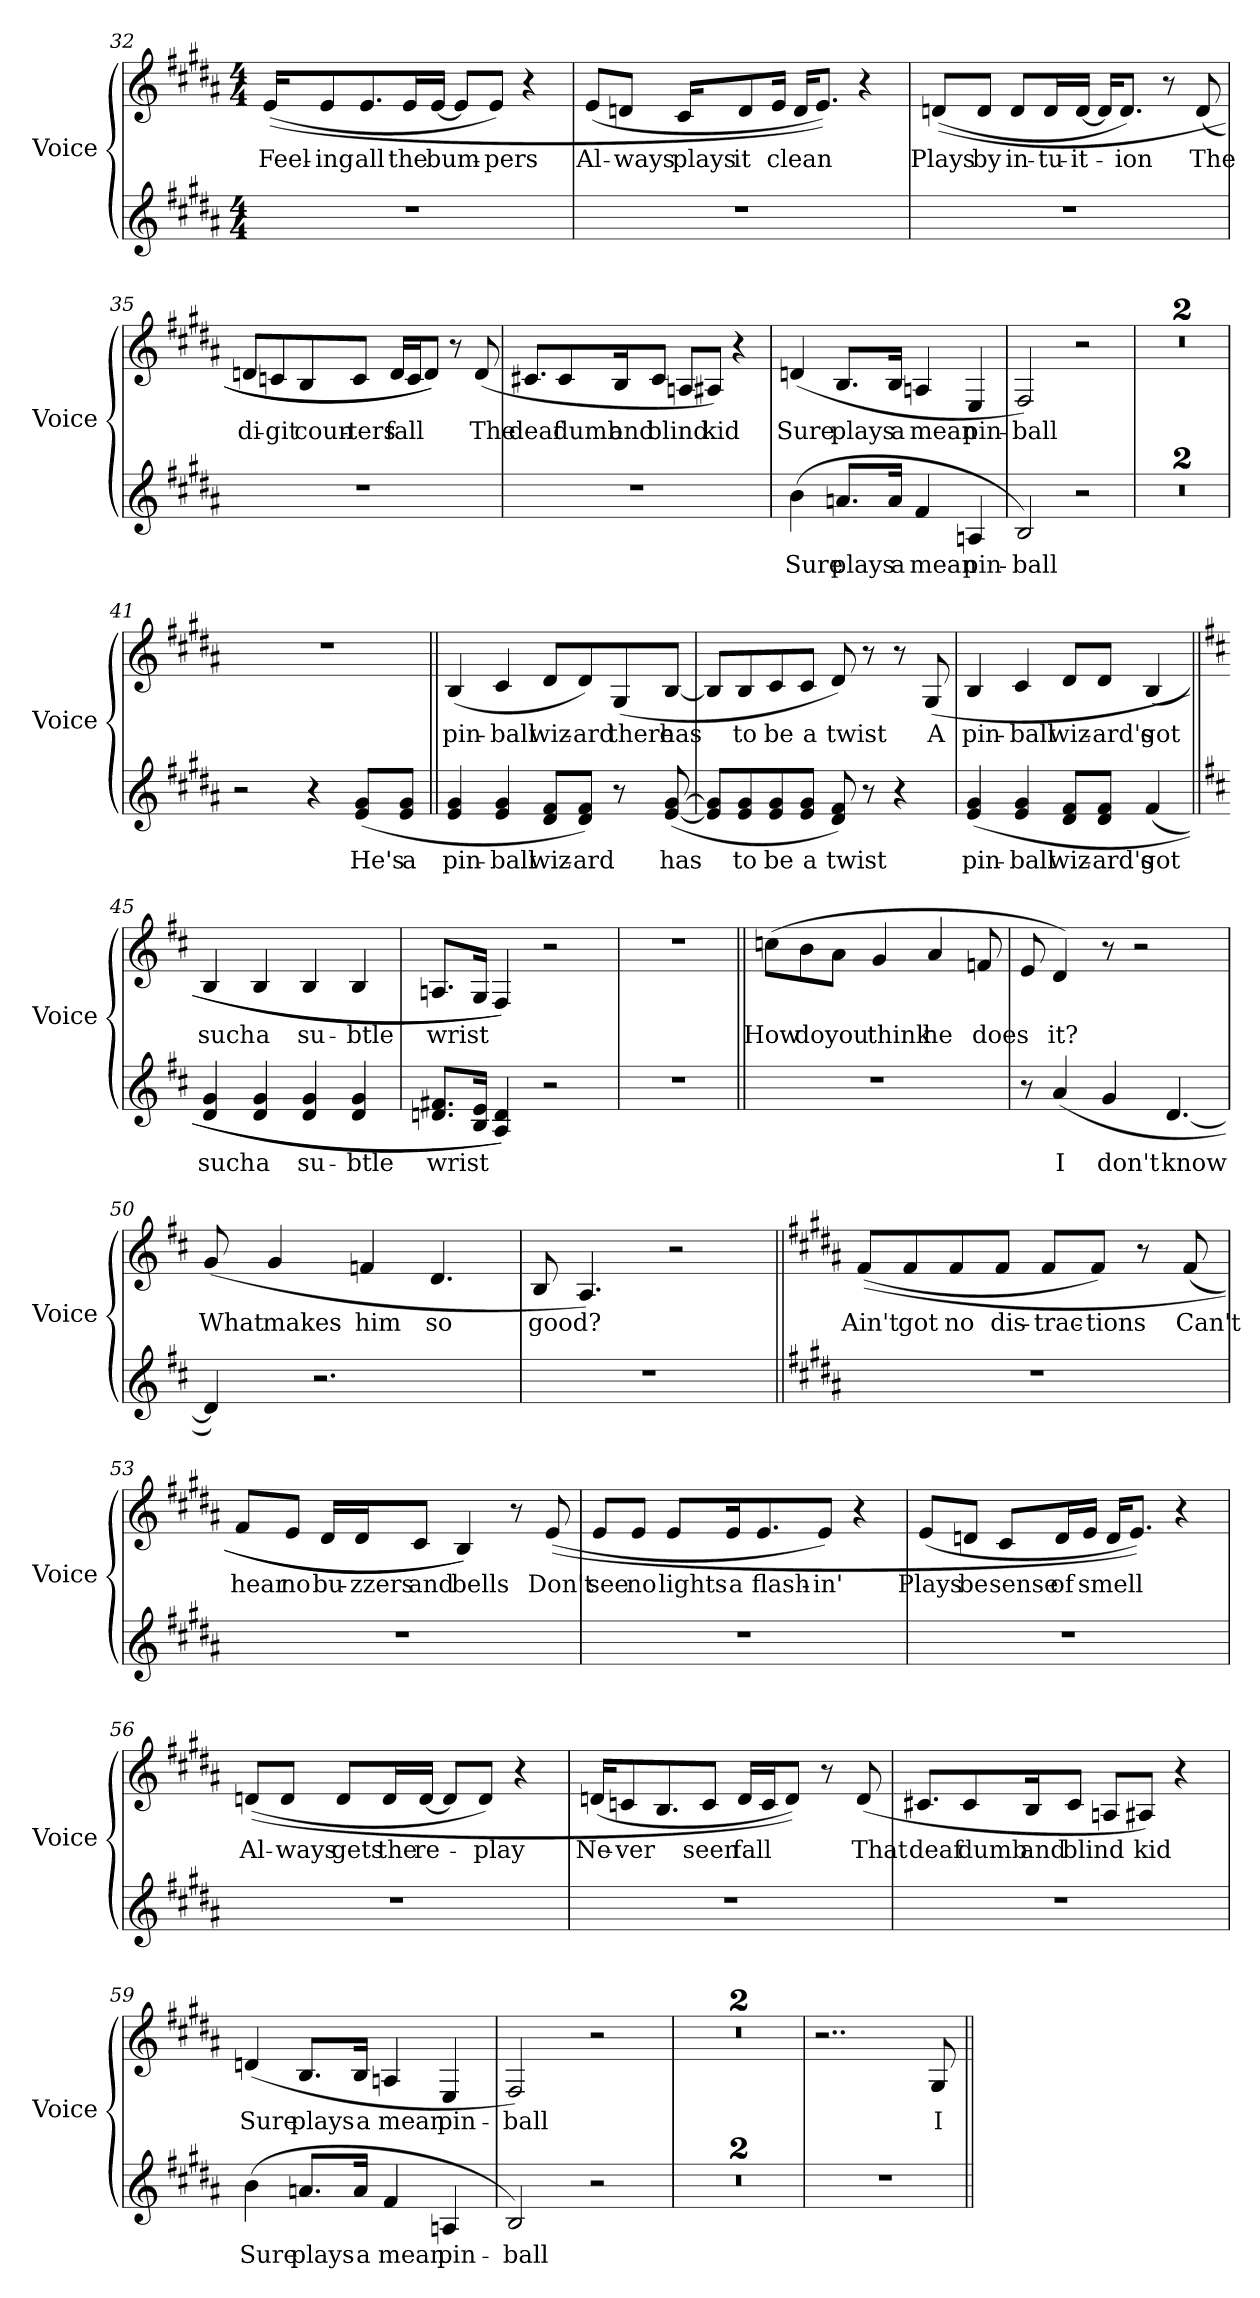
**kern	**text	**kern	**text
*part2	*part2	*part1	*part1
*staff2	*staff2	*staff1	*staff1
*I"Voice	*	*I"Voice	*
*I'Voice	*	*I'Voice	*
!!LO:LB:g=z
*clefG2	*	*clefG2	*
*k[f#c#g#d#a#]	*	*k[f#c#g#d#a#]	*
*B:	*	*B:	*
*M4/4	*	*M4/4	*
=32	=32	=32	=32
!	!	!	!LO:LY:b
1r	.	(<(>16e/KL	Feel-
!	!	!	!LO:LY:b
.	.	8e/	-ing
!	!	!	!LO:LY:b
.	.	8.e/	all
!	!	!	!LO:LY:b
.	.	16e/L	the
!	!	!	!LO:LY:b
.	.	[16e/JJ	bum-
.	.	8e/L]	.
!	!	!	!LO:LY:b
.	.	8e/J)	-pers
.	.	4r	.
=33	=33	=33	=33
!	!	!	!LO:LY:b
1r	.	(<8e/L	Al-
!	!	!	!LO:LY:b
.	.	8dn/J	-ways
!	!	!	!LO:LY:b
.	.	16c#/KL	plays
!	!	!	!LO:LY:b
.	.	8d/	it
!	!	!	!LO:LY:b
.	.	16e/Jk	clean
.	.	16d/KL	.
.	.	8.e/J))	.
.	.	4r	.
!!LO:LB:g=z
=34	=34	=34	=34
!	!	!	!LO:LY:b
1r	.	(<(>8dn/L	Plays
!	!	!	!LO:LY:b
.	.	8d/J	by
!	!	!	!LO:LY:b
.	.	8d/L	in-
!	!	!	!LO:LY:b
.	.	16d/L	-tu-
!	!	!	!LO:LY:b
.	.	[16d/JJ	-it-
.	.	16d/KL]	.
!	!	!	!LO:LY:b
.	.	8.d/J)	-ion
.	.	8r	.
!	!	!	!LO:LY:b
.	.	(<8d/	The
!!LO:PB:g=z
=35	=35	=35	=35
!	!	!	!LO:LY:b
1r	.	8dn/L	di-
!	!	!	!LO:LY:b
.	.	8cn/	-git
!	!	!	!LO:LY:b
.	.	8B/	coun-
!	!	!	!LO:LY:b
.	.	8c/J	-ters
!	!	!	!LO:LY:b
.	.	16d/LL	fall
.	.	16c/J	.
.	.	8d/J))	.
.	.	8r	.
!	!	!	!LO:LY:b
.	.	(<8d/	The
=36	=36	=36	=36
!	!	!	!LO:LY:b
1r	.	8.c#X/L	deaf
!	!	!	!LO:LY:b
.	.	8c#/	dumb
!	!	!	!LO:LY:b
.	.	16B/K	and
!	!	!	!LO:LY:b
.	.	8c#/J	blind
.	.	8An/L	.
!	!	!	!LO:LY:b
.	.	8A#X/J)	kid
.	.	4r	.
!!LO:LB:g=z
=37	=37	=37	=37
!	!LO:LY:b	!	!LO:LY:b
(>4b\	Sure	(<4dn/	Sure
!	!LO:LY:b	!	!LO:LY:b
8.an/L	plays	8.B/L	plays
!	!LO:LY:b	!	!LO:LY:b
16a/Jk	a	16B/Jk	a
!	!LO:LY:b	!	!LO:LY:b
4f#/	mean	4An/	mean
!	!LO:LY:b	!	!LO:LY:b
4An/	pin-	4E/	pin-
=38	=38	=38	=38
!	!LO:LY:b	!	!LO:LY:b
2B/)	-ball	2F#/)	-ball
2r	.	2r	.
!!LO:PB:g=z
=39	=39	=39	=39
1r	.	1r	.
=40	=40	=40	=40
1r	.	1r	.
=41	=41	=41	=41
2r	.	1r	.
4r	.	.	.
!	!LO:LY:b	!	!
(<8e/ 8g#/L	He's	.	.
!	!LO:LY:b	!	!
8e/ 8g#/J	a	.	.
=42||	=42||	=42||	=42||
!	!LO:LY:b	!	!LO:LY:b
4e/ 4g#/	pin-	(<4B/	pin-
!	!LO:LY:b	!	!LO:LY:b
4e/ 4g#/	-ball	4c#/	-ball
!	!LO:LY:b	!	!LO:LY:b
8d#/ 8f#/L	wiz-	8d#/L	wiz-
!	!LO:LY:b	!	!LO:LY:b
8d#/ 8f#/J)	-ard	8d#/)	-ard
!	!	!	!LO:LY:b
8r	.	(<8G#/	there
!	!LO:LY:b	!	!LO:LY:b
(<[8e/ [8g#/	has	[8B/J	has
=43	=43	=43	=43
8e/] 8g#/]L	.	8B/L]	.
!	!LO:LY:b	!	!LO:LY:b
8e/ 8g#/	to	8B/	to
!	!LO:LY:b	!	!LO:LY:b
8e/ 8g#/	be	8c#/	be
!	!LO:LY:b	!	!LO:LY:b
8e/ 8g#/J	a	8c#/J	a
!	!LO:LY:b	!	!LO:LY:b
8d#/ 8f#/)	twist	8d#/)	twist
8r	.	8r	.
4r	.	8r	.
!	!	!	!LO:LY:b
.	.	(>8G#/	A
!!LO:LB:g=z
=44	=44	=44	=44
!	!LO:LY:b	!	!LO:LY:b
(>4e/ 4g#/	pin-	4B/	pin-
!	!LO:LY:b	!	!LO:LY:b
4e/ 4g#/	-ball	4c#/	-ball
!	!LO:LY:b	!	!LO:LY:b
8d#/ 8f#/L	wiz-	8d#/L	wiz-
!	!LO:LY:b	!	!LO:LY:b
8d#/ 8f#/J	-ard's	8d#/J	-ard's
!	!LO:LY:b	!	!LO:LY:b
(>4f#/	got	(>4B/	got
=45||	=45||	=45||	=45||
*k[f#c#]	*	*k[f#c#]	*
*D:	*	*D:	*
!	!LO:LY:b	!	!LO:LY:b
4d/ 4g/	such	4B/	such
!	!LO:LY:b	!	!LO:LY:b
4d/ 4g/	a	4B/	a
!	!LO:LY:b	!	!LO:LY:b
4d/ 4g/	su-	4B/	su-
!	!LO:LY:b	!	!LO:LY:b
4d/ 4g/	-btle	4B/	-btle
=46	=46	=46	=46
!	!LO:LY:b	!	!LO:LY:b
8.dn/ 8.f#X/L	wrist	8.An/L	wrist
16B/ 16e/Jk	.	16G/Jk	.
4A/ 4d/))	.	4F#/))	.
2r	.	2r	.
=47	=47	=47	=47
1r	.	1r	.
!!LO:LB:g=z
=48||	=48||	=48||	=48||
!	!	!	!LO:LY:b
1r	.	(>8ccn\L	How
!	!	!	!LO:LY:b
.	.	8b\	do
!	!	!	!LO:LY:b
.	.	8a\J	you
!	!	!	!LO:LY:b
.	.	4g/	think
!	!	!	!LO:LY:b
.	.	4a/	he
!	!	!	!LO:LY:b
.	.	8fn/	does
=49	=49	=49	=49
8r	.	8e/	.
!	!LO:LY:b	!	!LO:LY:b
(<4a/	I	4d/)	it?
!	!LO:LY:b	!	!
4g/	don't	8r	.
.	.	2r	.
!	!LO:LY:b	!	!
[4.d/	know	.	.
=50	=50	=50	=50
!	!	!	!LO:LY:b
4d/])	.	(>8g/	What
!	!	!	!LO:LY:b
.	.	4g/	makes
2.r	.	.	.
!	!	!	!LO:LY:b
.	.	4fn/	him
!	!	!	!LO:LY:b
.	.	4.d/	so
!!LO:LB:g=z
=51	=51	=51	=51
!	!	!	!LO:LY:b
1r	.	8B/	good?
.	.	4.A/)	.
.	.	2r	.
!!LO:LB:g=z
=52||	=52||	=52||	=52||
*k[f#c#g#d#a#]	*	*k[f#c#g#d#a#]	*
*B:	*	*B:	*
!	!	!	!LO:LY:b
1r	.	(>(<8f#/L	Ain't
!	!	!	!LO:LY:b
.	.	8f#/	got
!	!	!	!LO:LY:b
.	.	8f#/	no
!	!	!	!LO:LY:b
.	.	8f#/J	dis-
!	!	!	!LO:LY:b
.	.	8f#/L	-trac-
!	!	!	!LO:LY:b
.	.	8f#/J)	-tions
.	.	8r	.
!	!	!	!LO:LY:b
.	.	(<8f#/	Can't
=53	=53	=53	=53
!	!	!	!LO:LY:b
1r	.	8f#/L	hear
!	!	!	!LO:LY:b
.	.	8e/J	no
!	!	!	!LO:LY:b
.	.	16d#/LL	bu-
!	!	!	!LO:LY:b
.	.	16d#/J	-zzers
!	!	!	!LO:LY:b
.	.	8c#/J	and
!	!	!	!LO:LY:b
.	.	4B/))	bells
.	.	8r	.
!	!	!	!LO:LY:b
.	.	(<(>8e/	Don't
!!LO:PB:g=z
=54	=54	=54	=54
!	!	!	!LO:LY:b
1r	.	8e/L	see
!	!	!	!LO:LY:b
.	.	8e/J	no
!	!	!	!LO:LY:b
.	.	8e/L	lights
!	!	!	!LO:LY:b
.	.	16e/K	a
!	!	!	!LO:LY:b
.	.	8.e/	flash-
!	!	!	!LO:LY:b
.	.	8e/J)	-in'
.	.	4r	.
!!LO:LB:g=z
=55	=55	=55	=55
!	!	!	!LO:LY:b
1r	.	(<8e/L	Plays
!	!	!	!LO:LY:b
.	.	8dn/J	be
!	!	!	!LO:LY:b
.	.	8c#/L	sense
!	!	!	!LO:LY:b
.	.	16d/L	of
!	!	!	!LO:LY:b
.	.	16e/JJ	smell
.	.	16d/KL	.
.	.	8.e/J))	.
.	.	4r	.
=56	=56	=56	=56
!	!	!	!LO:LY:b
1r	.	(<(>8dn/L	Al-
!	!	!	!LO:LY:b
.	.	8d/J	-ways
!	!	!	!LO:LY:b
.	.	8d/L	gets
!	!	!	!LO:LY:b
.	.	16d/L	the
!	!	!	!LO:LY:b
.	.	[16d/JJ	re-
.	.	8d/L]	.
!	!	!	!LO:LY:b
.	.	8d/J)	-play
.	.	4r	.
!!LO:LB:g=z
=57	=57	=57	=57
!	!	!	!LO:LY:b
1r	.	(<16dn/KL	Ne-
!	!	!	!LO:LY:b
.	.	8cn/	-ver
.	.	8.B/	.
!	!	!	!LO:LY:b
.	.	8c/J	seen
!	!	!	!LO:LY:b
.	.	16d/LL	fall
.	.	16c/J	.
.	.	8d/J))	.
.	.	8r	.
!	!	!	!LO:LY:b
.	.	(<8d/	That
!!LO:PB:g=z
=58	=58	=58	=58
!	!	!	!LO:LY:b
1r	.	8.c#X/L	deaf
!	!	!	!LO:LY:b
.	.	8c#/	dumb
!	!	!	!LO:LY:b
.	.	16B/K	and
!	!	!	!LO:LY:b
.	.	8c#/J	blind
.	.	8An/L	.
!	!	!	!LO:LY:b
.	.	8A#X/J)	kid
.	.	4r	.
=59	=59	=59	=59
!	!LO:LY:b	!	!LO:LY:b
(>4b\	Sure	(<4dn/	Sure
!	!LO:LY:b	!	!LO:LY:b
8.an/L	plays	8.B/L	plays
!	!LO:LY:b	!	!LO:LY:b
16a/Jk	a	16B/Jk	a
!	!LO:LY:b	!	!LO:LY:b
4f#/	mean	4An/	mean
!	!LO:LY:b	!	!LO:LY:b
4An/	pin-	4E/	pin-
=60	=60	=60	=60
!	!LO:LY:b	!	!LO:LY:b
2B/)	-ball	2F#/)	-ball
2r	.	2r	.
=61	=61	=61	=61
1r	.	1r	.
=62	=62	=62	=62
1r	.	1r	.
!!LO:LB:g=z
=63	=63	=63	=63
1r	.	2..r	.
!	!	!	!LO:LY:b
.	.	8G#/	I
=||	=||	=||	=||
*-	*-	*-	*-
